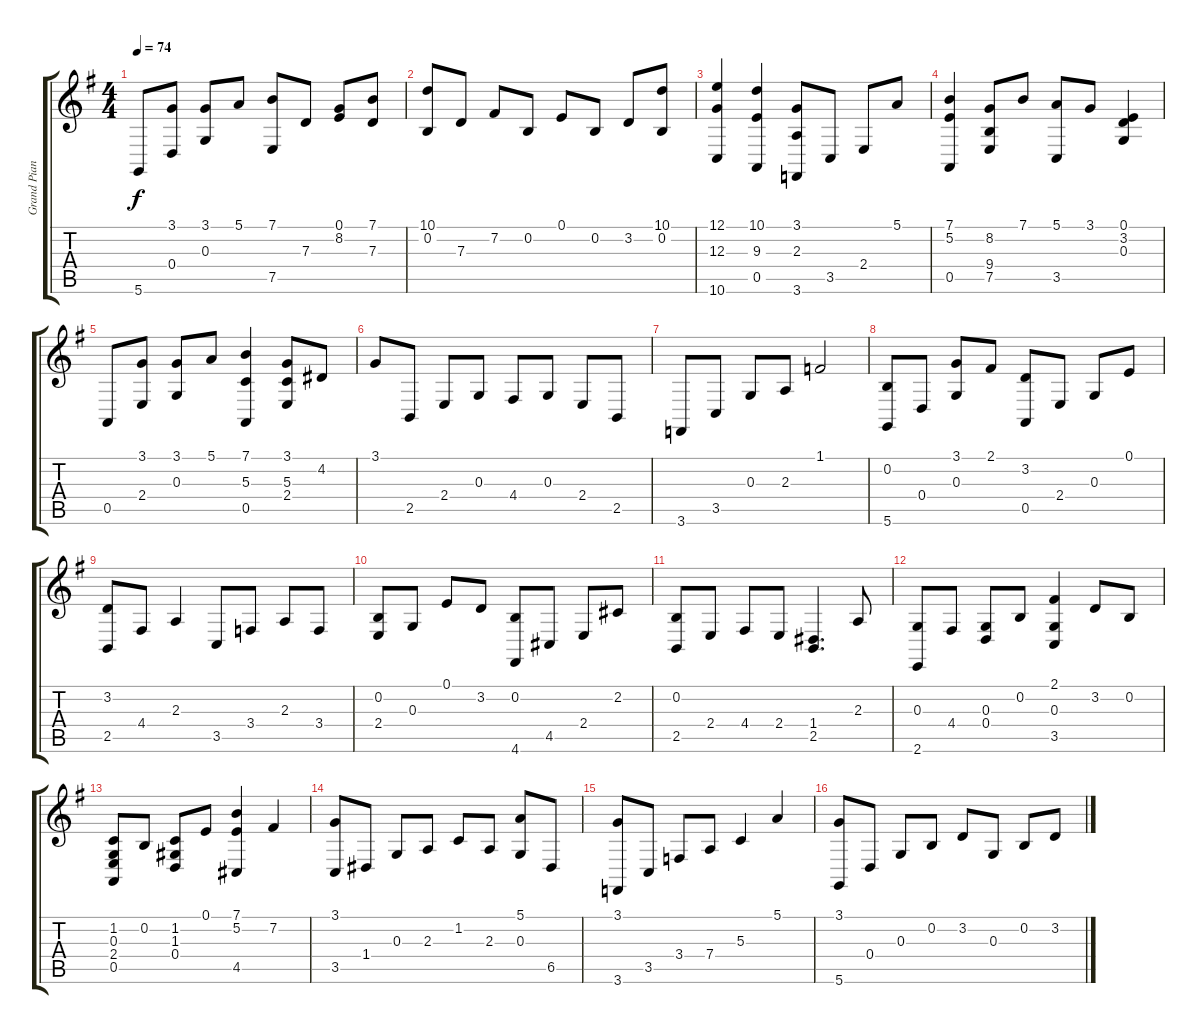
\track ("Grand Piano" "Grand Pian") {instrument orchestralharp}
\staff {score tabs}
\tuning (E4 B3 G3 D3 A2 D2) {hide}
\ts (4 4)
\tempo 74
\clef g2
\ks g
5.6.8{dy f} (3.1 0.4).8 (3.1 0.3).8 5.1.8 (7.1 7.5).8 7.3.8 (0.1 8.2).8 (7.1 7.3).8 |
(10.1 0.2).8 7.3.8 7.2.8 0.2.8 0.1.8 0.2.8 3.2.8 (10.1 0.2).8 |
(12.1 12.3 10.6).4 (10.1 9.3 0.5).4 (3.1 2.3 3.6).8 3.5.8 2.4.8 5.1.8 |
(7.1 5.2 0.5).4 (8.2 9.4 7.5).8 7.1.8 (5.1 3.5).8 3.1.8 (0.1 3.2 0.3).4 |
0.5.8 (3.1 2.4).8 (3.1 0.3).8 5.1.8 (7.1 5.3 0.5).4 (3.1 5.3 2.4).8 4.2.8 |
3.1.8 2.5.8 2.4.8 0.3.8 4.4.8 0.3.8 2.4.8 2.5.8 |
3.6.8 3.5.8 0.3.8 2.3.8 1.1.2 |
(0.2 5.6).8 0.4.8 (3.1 0.3).8 2.1.8 (3.2 0.5).8 2.4.8 0.3.8 0.1.8 |
(3.2 2.5).8 4.4.8 2.3.4 3.5.8 3.4.8 2.3.8 3.4.8 |
(0.2 2.4).8 0.3.8 0.1.8 3.2.8 (0.2 4.6).8 4.5.8 2.4.8 2.2.8 |
(0.2 2.5).8 2.4.8 4.4.8 2.4.8 (1.4 2.5).4{d} 2.3.8 |
(0.3 2.6).8 4.4.8 (0.3 0.4).8 0.2.8 (2.1 0.3 3.5).4 3.2.8 0.2.8 |
(1.2 0.3 2.4 0.5).8 0.2.8 (1.2 1.3 0.4).8 0.1.8 (7.1 5.2 4.5).4 7.2.4 |
(3.1 3.5).8 1.4.8 0.3.8 2.3.8 1.2.8 2.3.8 (5.1 0.3).8 6.5.8 |
(3.1 3.6).8 3.5.8 3.4.8 7.4.8 5.3.4 5.1.4 |
(3.1 5.6).8 0.4.8 0.3.8 0.2.8 3.2.8 0.3.8 0.2.8 3.2.8
